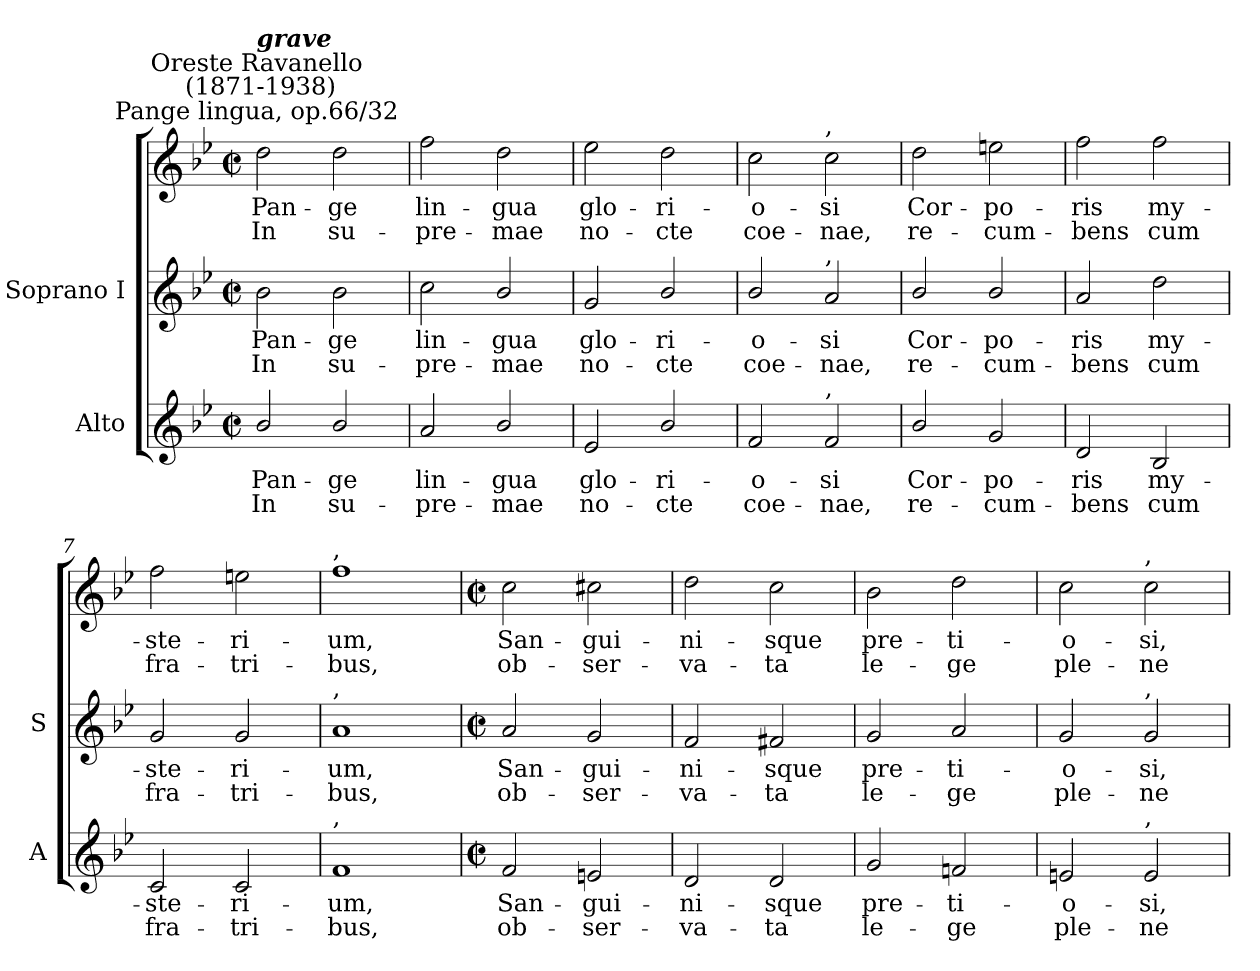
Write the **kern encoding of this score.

**kern	**text	**text	**kern	**text	**text	**kern	**text	**text
*part2	*part2	*part2	*part1	*part1	*part1	*part1	*part1	*part1
*staff3	*staff3	*staff3	*staff2	*staff2	*staff2	*staff1	*staff1	*staff1
*I"Alto	*	*	*I"Soprano I	*	*	*	*	*
*I'A	*	*	*I'S	*	*	*	*	*
*clefG2	*	*	*clefG2	*	*	*clefG2	*	*
*k[b-e-]	*	*	*k[b-e-]	*	*	*k[b-e-]	*	*
*B-:	*	*	*B-:	*	*	*B-:	*	*
*M2/2	*	*	*M2/2	*	*	*M2/2	*	*
*met(c|)	*	*	*met(c|)	*	*	*met(c|)	*	*
=1	=1	=1	=1	=1	=1	=1	=1	=1
!	!	!	!	!	!	!LO:TX:a:cj:t=Pange lingua, op.66/32	!	!
!	!	!	!	!	!	!LO:TX:a:cj:t=Oreste Ravanello\n (1871-1938)	!	!
!	!	!	!	!	!	!LO:TX:a:Bi:t=grave	!	!
!	!LO:LY:b	!LO:LY:b	!	!LO:LY:b	!LO:LY:b	!	!LO:LY:b	!LO:LY:b
2b-/	Pan-	-In	2b-	-Pan-	-In	2dd	Pan-	-In
!	!LO:LY:b	!LO:LY:b	!	!LO:LY:b	!LO:LY:b	!	!LO:LY:b	!LO:LY:b
2b-/	ge	su-	2b-	ge	su-	2dd	ge	su-
=2	=2	=2	=2	=2	=2	=2	=2	=2
!	!LO:LY:b	!LO:LY:b	!	!LO:LY:b	!LO:LY:b	!	!LO:LY:b	!LO:LY:b
2a	-lin-	-pre-	2cc	lin-	-pre-	2ff	-lin-	-pre-
!	!LO:LY:b	!LO:LY:b	!	!LO:LY:b	!LO:LY:b	!	!LO:LY:b	!LO:LY:b
2b-/	-gua	mae	2b-/	-gua	mae	2dd	-gua	mae
=3	=3	=3	=3	=3	=3	=3	=3	=3
!	!LO:LY:b	!LO:LY:b	!	!LO:LY:b	!LO:LY:b	!	!LO:LY:b	!LO:LY:b
2e-	glo-	-no-	2g	glo-	-no-	2ee-	glo-	-no-
!	!LO:LY:b	!LO:LY:b	!	!LO:LY:b	!LO:LY:b	!	!LO:LY:b	!LO:LY:b
2b-/	-ri-	-cte	2b-/	-ri-	-cte	2dd	-ri-	-cte
=4	=4	=4	=4	=4	=4	=4	=4	=4
!	!LO:LY:b	!LO:LY:b	!	!LO:LY:b	!LO:LY:b	!	!LO:LY:b	!LO:LY:b
2f	o-	-coe-	2b-/	o-	-coe-	2cc	o-	-coe-
!	!	!	!	!	!	!LO:TX:a:t=,	!	!
!	!	!	!LO:TX:a:t=,	!	!	!	!	!
!LO:TX:a:t=,	!	!	!	!	!	!	!	!
!	!LO:LY:b	!LO:LY:b	!	!LO:LY:b	!LO:LY:b	!	!LO:LY:b	!LO:LY:b
2f	-si	nae,	2a	-si	nae,	2cc	-si	nae,
=5	=5	=5	=5	=5	=5	=5	=5	=5
!	!LO:LY:b	!LO:LY:b	!	!LO:LY:b	!LO:LY:b	!	!LO:LY:b	!LO:LY:b
2b-/	Cor-	-re-	2b-/	-Cor-	-re-	2dd	Cor-	-re-
!	!LO:LY:b	!LO:LY:b	!	!LO:LY:b	!LO:LY:b	!	!LO:LY:b	!LO:LY:b
2g	-po-	-cum-	2b-/	-po-	-cum-	2een	-po-	-cum-
=6	=6	=6	=6	=6	=6	=6	=6	=6
!	!LO:LY:b	!LO:LY:b	!	!LO:LY:b	!LO:LY:b	!	!LO:LY:b	!LO:LY:b
2d	-ris	bens	2a	ris	bens	2ff	-ris	bens
!	!LO:LY:b	!LO:LY:b	!	!LO:LY:b	!LO:LY:b	!	!LO:LY:b	!LO:LY:b
2B-	my-	-cum	2dd	my-	-cum	2ff	my-	-cum
=7	=7	=7	=7	=7	=7	=7	=7	=7
!	!LO:LY:b	!LO:LY:b	!	!LO:LY:b	!LO:LY:b	!	!LO:LY:b	!LO:LY:b
2c	ste-	-fra-	2g	-ste-	-fra-	2ff	ste-	-fra-
!	!LO:LY:b	!LO:LY:b	!	!LO:LY:b	!LO:LY:b	!	!LO:LY:b	!LO:LY:b
2c	-ri-	-tri-	2g	-ri-	-tri-	2een	-ri-	-tri-
=8	=8	=8	=8	=8	=8	=8	=8	=8
!	!	!	!	!	!	!LO:TX:a:t=,	!	!
!	!	!	!LO:TX:a:t=,	!	!	!	!	!
!LO:TX:a:t=,	!	!	!	!	!	!	!	!
!	!LO:LY:b	!LO:LY:b	!	!LO:LY:b	!LO:LY:b	!	!LO:LY:b	!LO:LY:b
1f	-um,	bus,	1a	um,	bus,	1ff	-um,	bus,
!!LO:LB:g=z
=9	=9	=9	=9	=9	=9	=9	=9	=9
*M2/2	*	*	*M2/2	*	*	*M2/2	*	*
*met(c|)	*	*	*met(c|)	*	*	*met(c|)	*	*
!	!LO:LY:b	!LO:LY:b	!	!LO:LY:b	!LO:LY:b	!	!LO:LY:b	!LO:LY:b
2f	San-	-ob-	2a	-San-	-ob-	2cc	San-	-ob-
!	!LO:LY:b	!LO:LY:b	!	!LO:LY:b	!LO:LY:b	!	!LO:LY:b	!LO:LY:b
2en	-gui-	-ser-	2g	-gui-	-ser-	2cc#X	-gui-	-ser-
=10	=10	=10	=10	=10	=10	=10	=10	=10
!	!LO:LY:b	!LO:LY:b	!	!LO:LY:b	!LO:LY:b	!	!LO:LY:b	!LO:LY:b
2d	-ni-	-va-	2f	ni-	-va-	2dd	-ni-	-va-
!	!LO:LY:b	!LO:LY:b	!	!LO:LY:b	!LO:LY:b	!	!LO:LY:b	!LO:LY:b
2d	-sque	ta	2f#X	-sque	ta	2cc	-sque	ta
=11	=11	=11	=11	=11	=11	=11	=11	=11
!	!LO:LY:b	!LO:LY:b	!	!LO:LY:b	!LO:LY:b	!	!LO:LY:b	!LO:LY:b
2g	pre-	-le-	2g	pre-	-le-	2b-	pre-	-le-
!	!LO:LY:b	!LO:LY:b	!	!LO:LY:b	!LO:LY:b	!	!LO:LY:b	!LO:LY:b
2fn	-ti-	-ge	2a	-ti-	-ge	2dd	-ti-	-ge
=12	=12	=12	=12	=12	=12	=12	=12	=12
!	!LO:LY:b	!LO:LY:b	!	!LO:LY:b	!LO:LY:b	!	!LO:LY:b	!LO:LY:b
2en	o-	-ple-	2g	o-	-ple-	2cc	o-	-ple-
!	!	!	!	!	!	!LO:TX:a:t=,	!	!
!	!	!	!LO:TX:a:t=,	!	!	!	!	!
!LO:TX:a:t=,	!	!	!	!	!	!	!	!
!	!LO:LY:b	!LO:LY:b	!	!LO:LY:b	!LO:LY:b	!	!LO:LY:b	!LO:LY:b
2e	-si,	ne	2g	-si,	ne	2cc	-si,	ne
=	=	=	=	=	=	=	=	=
*-	*-	*-	*-	*-	*-	*-	*-	*-
